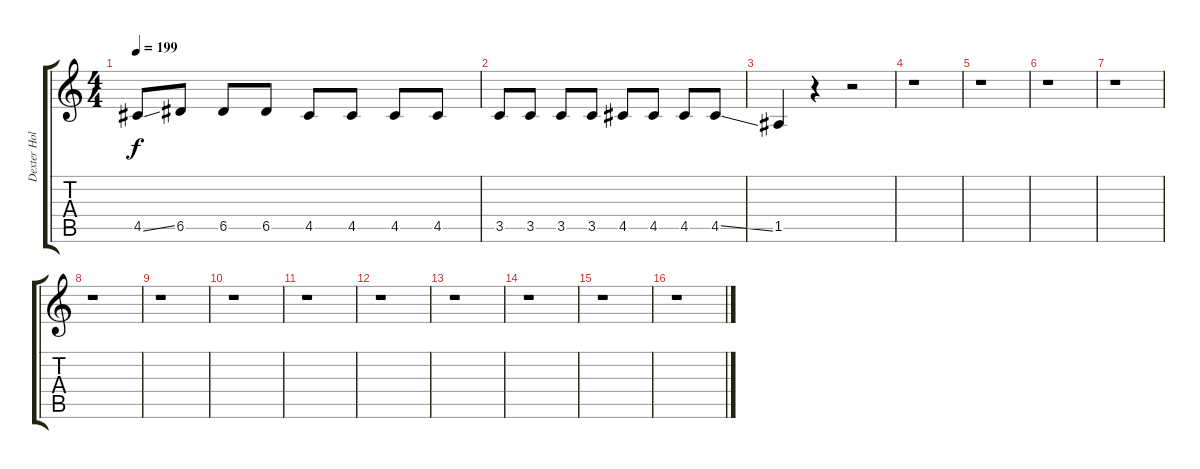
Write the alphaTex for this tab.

\track ("Dexter Holland" "Dexter Hol") {instrument distortionguitar}
\staff {score tabs}
\tuning (E4 B3 G3 D3 A2 E2) {hide}
\ts (4 4)
\tempo 199
\clef g2
\ks c
4.5{ss}.8{dy f} 6.5.8 6.5.8 6.5.8 4.5.8 4.5.8 4.5.8 4.5.8 |
3.5.8 3.5.8 3.5.8 3.5.8 4.5.8 4.5.8 4.5.8 4.5{ss}.8 |
1.5.4 r.4 r.2 |
r.1 |
r.1 |
r.1 |
r.1 |
r.1 |
r.1 |
r.1 |
r.1 |
r.1 |
r.1 |
r.1 |
r.1 |
r.1
